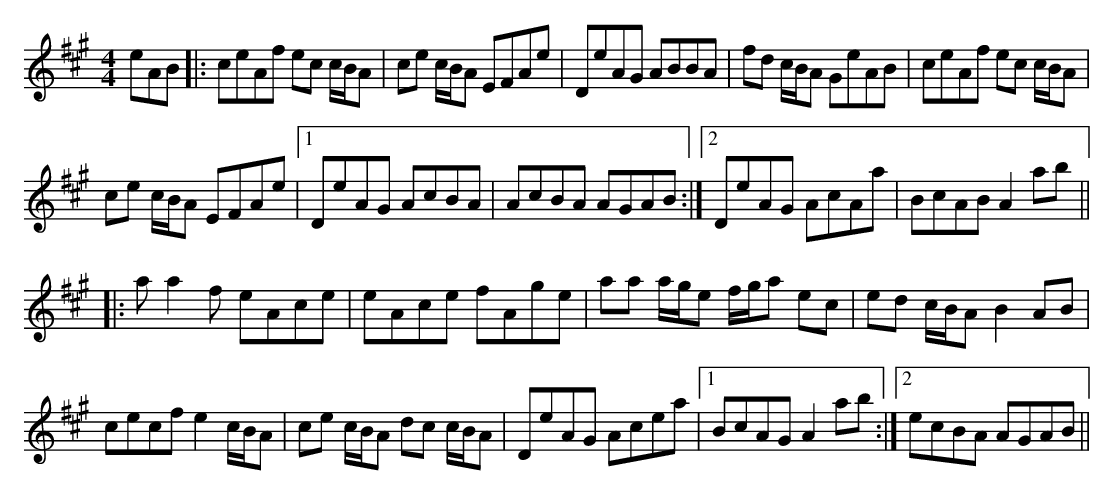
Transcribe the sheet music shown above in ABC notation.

X:1
M:4/4
K:A
eAB|:ceAf ec c/B/A|ce c/B/A EFAe|DeAG ABBA|fd c/B/A GeAB|ceAf ec c/B/A|
ce c/B/A EFAe|1 DeAG AcBA|AcBA AGAB:|2 DeAG AcAa|BcAB A2ab||
|:aa2f eAce|eAce fAge|aa a/g/e f/g/a ec|ed c/B/A B2AB|
cecf e2 c/B/A|ce c/B/A dc c/B/A|DeAG Acea|1 BcAG A2ab:|2 ecBA AGAB||
